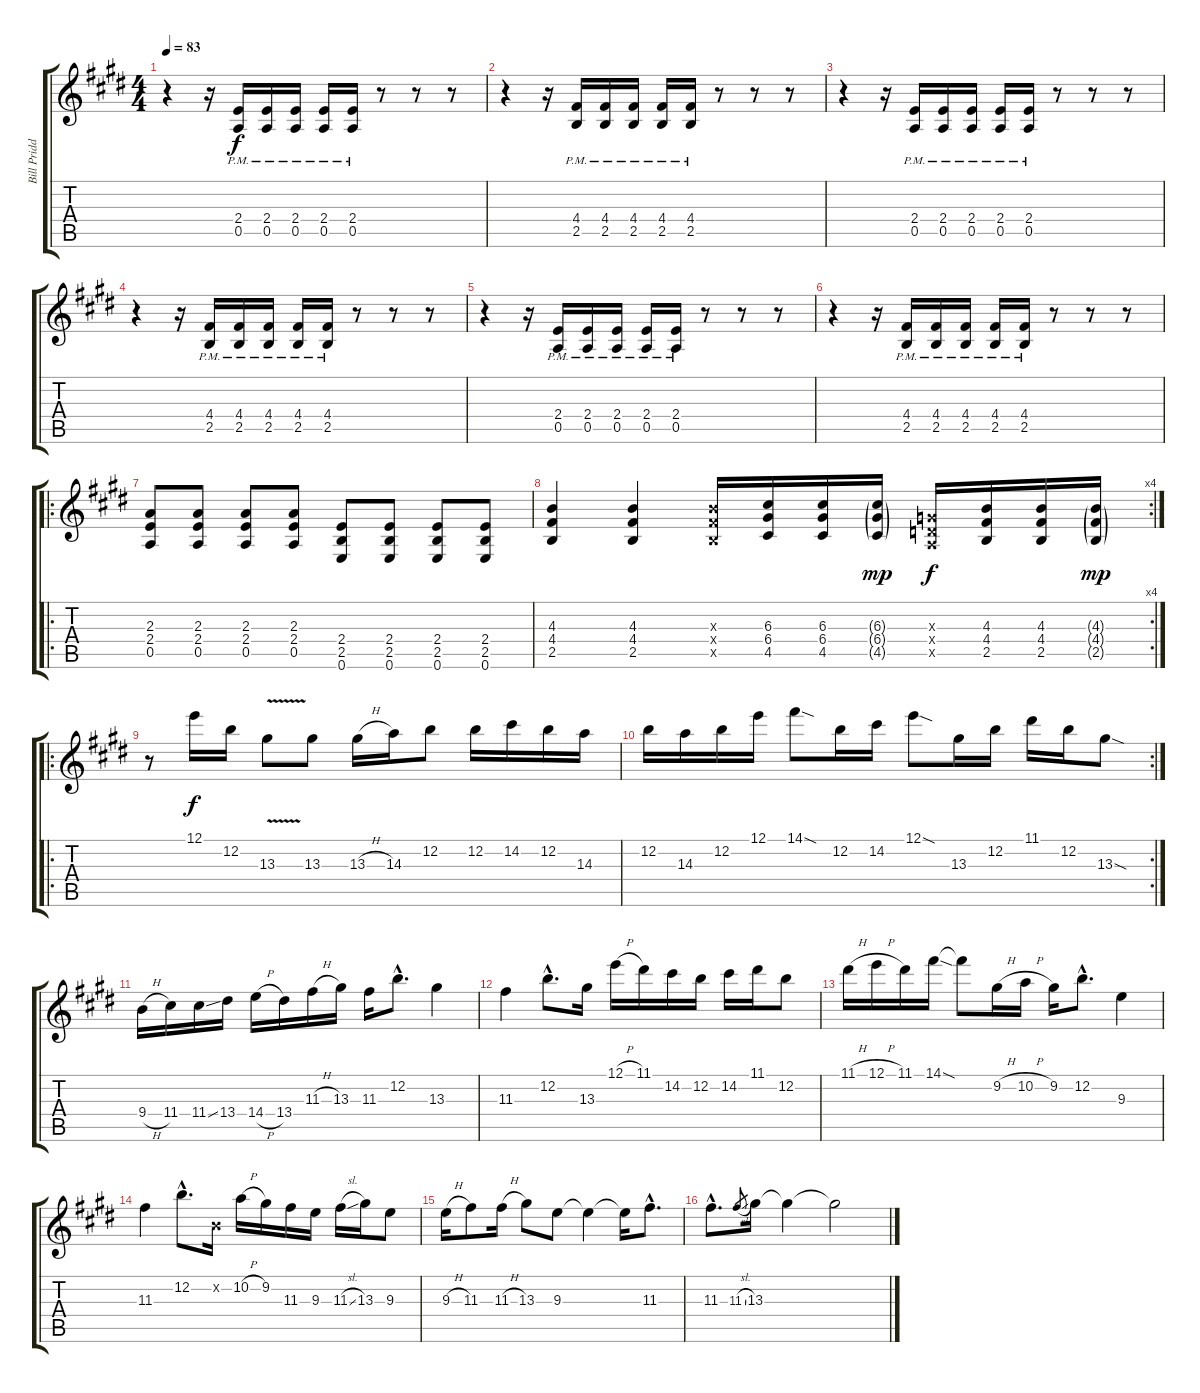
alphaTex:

\track ("Bill Priddle - Lead Guitar" "Bill Pridd") {instrument acousticguitarsteel}
\staff {score tabs}
\tuning (E4 B3 G3 D3 A2 E2) {hide}
\ts (4 4)
\tempo 83
\clef g2
\ks e
r.4{dy f} r.16 (2.4{pm} 0.5{pm}).16 (2.4{pm} 0.5{pm}).16 (2.4{pm} 0.5{pm}).16 (2.4{pm} 0.5{pm}).16 (2.4{pm} 0.5{pm}).16 r.8 r.8 r.8 |
r.4 r.16 (4.4{pm} 2.5{pm}).16 (4.4{pm} 2.5{pm}).16 (4.4{pm} 2.5{pm}).16 (4.4{pm} 2.5{pm}).16 (4.4{pm} 2.5{pm}).16 r.8 r.8 r.8 |
r.4 r.16 (2.4{pm} 0.5{pm}).16 (2.4{pm} 0.5{pm}).16 (2.4{pm} 0.5{pm}).16 (2.4{pm} 0.5{pm}).16 (2.4{pm} 0.5{pm}).16 r.8 r.8 r.8 |
r.4 r.16 (4.4{pm} 2.5{pm}).16 (4.4{pm} 2.5{pm}).16 (4.4{pm} 2.5{pm}).16 (4.4{pm} 2.5{pm}).16 (4.4{pm} 2.5{pm}).16 r.8 r.8 r.8 |
r.4 r.16 (2.4{pm} 0.5{pm}).16 (2.4{pm} 0.5{pm}).16 (2.4{pm} 0.5{pm}).16 (2.4{pm} 0.5{pm}).16 (2.4{pm} 0.5{pm}).16 r.8 r.8 r.8 |
r.4 r.16 (4.4{pm} 2.5{pm}).16 (4.4{pm} 2.5{pm}).16 (4.4{pm} 2.5{pm}).16 (4.4{pm} 2.5{pm}).16 (4.4{pm} 2.5{pm}).16 r.8 r.8 r.8 |
\ro
\ks c#minor
(2.3 2.4 0.5).8 (2.3 2.4 0.5).8 (2.3 2.4 0.5).8 (2.3 2.4 0.5).8 (2.4 2.5 0.6).8 (2.4 2.5 0.6).8 (2.4 2.5 0.6).8 (2.4 2.5 0.6).8 |
\rc 4
(4.3 4.4 2.5).4 (4.3 4.4 2.5).4 (4.3{x} 4.4{x} 2.5{x}).16 (6.3 6.4 4.5).16 (6.3 6.4 4.5).16 (6.3{g} 6.4{g} 4.5{g}).16{dy mp} (0.3{x} 0.4{x} 0.5{x}).16{dy f} (4.3 4.4 2.5).16 (4.3 4.4 2.5).16 (4.3{g} 4.4{g} 2.5{g}).16{dy mp} |
\ro
r.8 12.1.16{dy f} 12.2.16 13.3{v}.8 13.3.8 13.3{h}.16 14.3.16 12.2.8 12.2.16 14.2.16 12.2.16 14.3.16 |
\rc 2
12.2.16 14.3.16 12.2.16 12.1.16 14.1{sod}.8 12.2.16 14.2.16 12.1{sod}.8 13.3.16 12.2.16 11.1.16 12.2.16 13.3{sod}.8 |
9.4{h}.16 11.4.16 11.4{ss}.16 13.4.16 14.4{h}.16 13.4.16 11.3{h}.16 13.3.16 11.3.16 12.2{hac}.8{d} 13.3.4 |
11.3.4 12.2{hac}.8{d} 13.3.16 12.1{h}.16 11.1.16 14.2.16 12.2.16 14.2.16 11.1.16 12.2.8 |
11.1{h}.16 12.1{h}.16 11.1.16 14.1{sod}.16 14.1{t}.8 9.2{h}.16 10.2{h}.16 9.2.16 12.2{hac}.8{d} 9.3.4 |
11.3.4 12.2{hac}.8{d} 0.2{x}.16 10.2{h}.16 9.2.16 11.3.16 9.3.16 11.3{sl}.16 13.3.16 9.3.8 |
\ks e
9.3{h}.16 11.3.8 11.3{h}.16 13.3.8 9.3.8 9.3{t}.4 9.3{t}.16 11.3{hac}.8{d} |
\ks c#minor
11.3{hac}.8{d} 11.3{sl}.8{gr} 13.3.16 13.3{t}.4 13.3{t}.2
